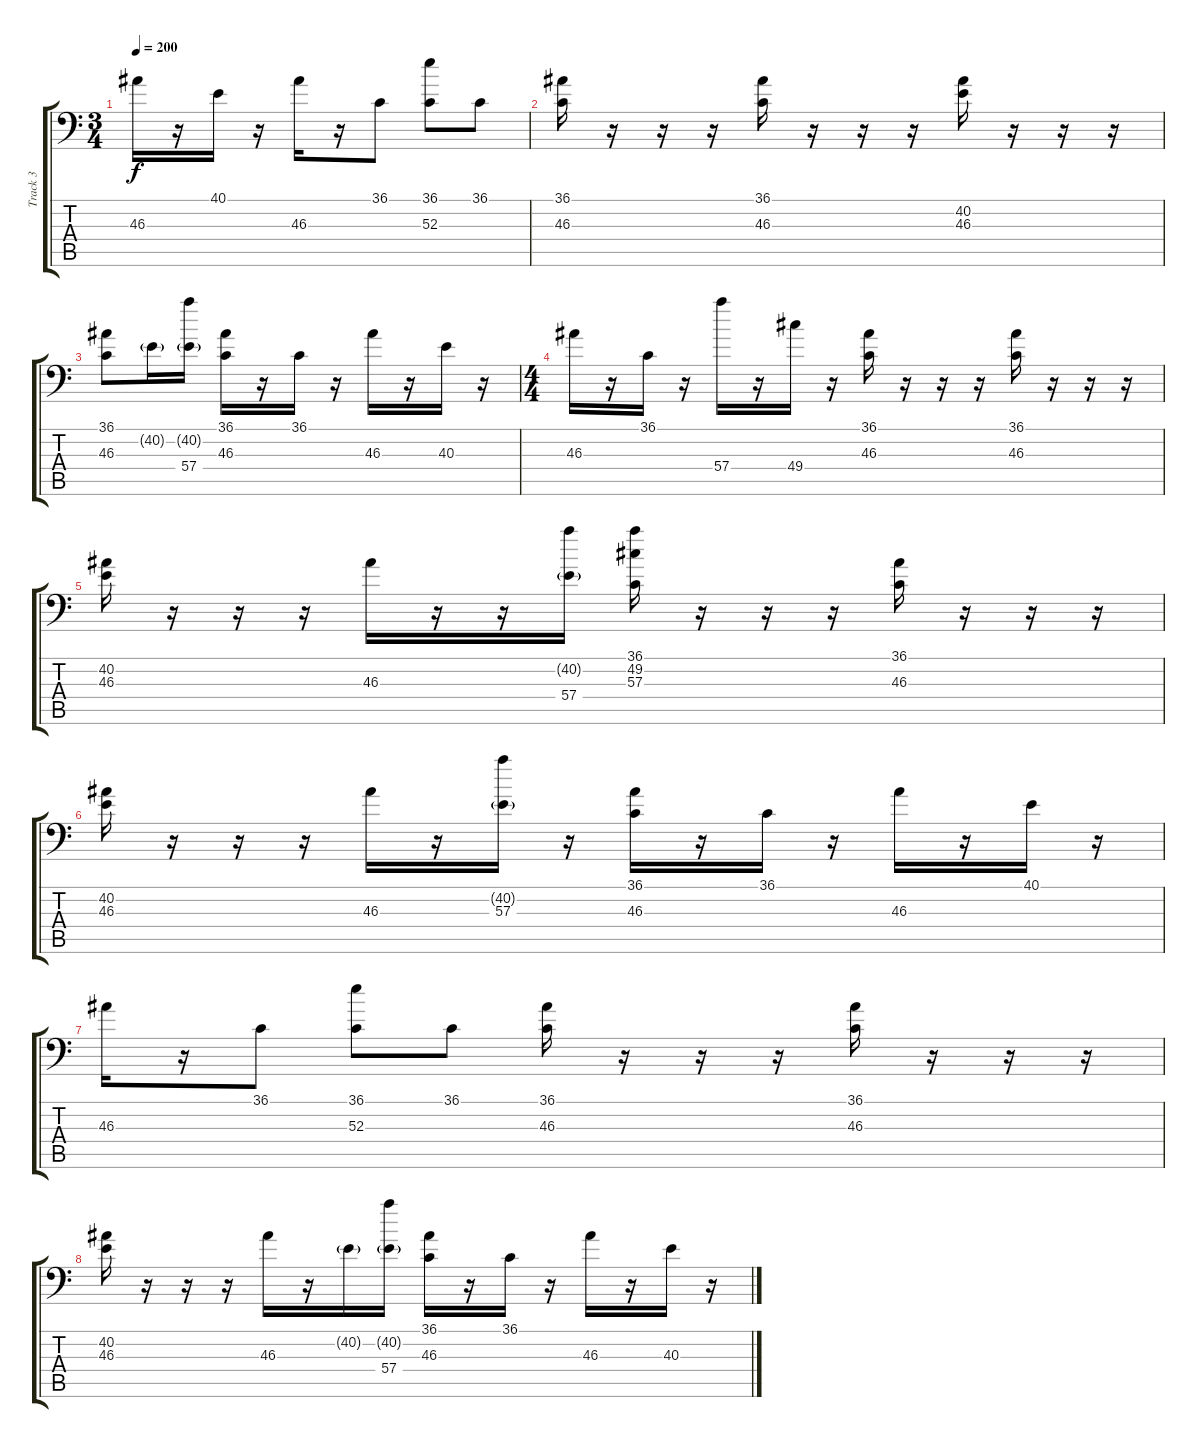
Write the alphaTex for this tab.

\track ("Track 3" "Track 3") {instrument acousticgrandpiano}
\staff {score tabs}
\tuning (C-1 C-1 C-1 C-1 C-1 C-1) {hide}
\ts (3 4)
\tempo 200
\clef f4
\ks c
46.3.16{dy f} r.16 40.1.16 r.16 46.3.16 r.16 36.1.8 (36.1 52.3).8 36.1.8 |
(36.1 46.3).16 r.16 r.16 r.16 (36.1 46.3).16 r.16 r.16 r.16 (40.2 46.3).16 r.16 r.16 r.16 |
(36.1 46.3).8 40.2{g}.16 (40.2{g} 57.4).16 (36.1 46.3).16 r.16 36.1.16 r.16 46.3.16 r.16 40.3.16 r.16 |
\ts (4 4)
46.3.16 r.16 36.1.16 r.16 57.4.16 r.16 49.4.16 r.16 (36.1 46.3).16 r.16 r.16 r.16 (36.1 46.3).16 r.16 r.16 r.16 |
(40.2 46.3).16 r.16 r.16 r.16 46.3.16 r.16 r.16 (40.2{g} 57.4).16 (36.1 49.2 57.3).16 r.16 r.16 r.16 (36.1 46.3).16 r.16 r.16 r.16 |
(40.2 46.3).16 r.16 r.16 r.16 46.3.16 r.16 (40.2{g} 57.3).16 r.16 (36.1 46.3).16 r.16 36.1.16 r.16 46.3.16 r.16 40.1.16 r.16 |
46.3.16 r.16 36.1.8 (36.1 52.3).8 36.1.8 (36.1 46.3).16 r.16 r.16 r.16 (36.1 46.3).16 r.16 r.16 r.16 |
(40.2 46.3).16 r.16 r.16 r.16 46.3.16 r.16 40.2{g}.16 (40.2{g} 57.4).16 (36.1 46.3).16 r.16 36.1.16 r.16 46.3.16 r.16 40.3.16 r.16
